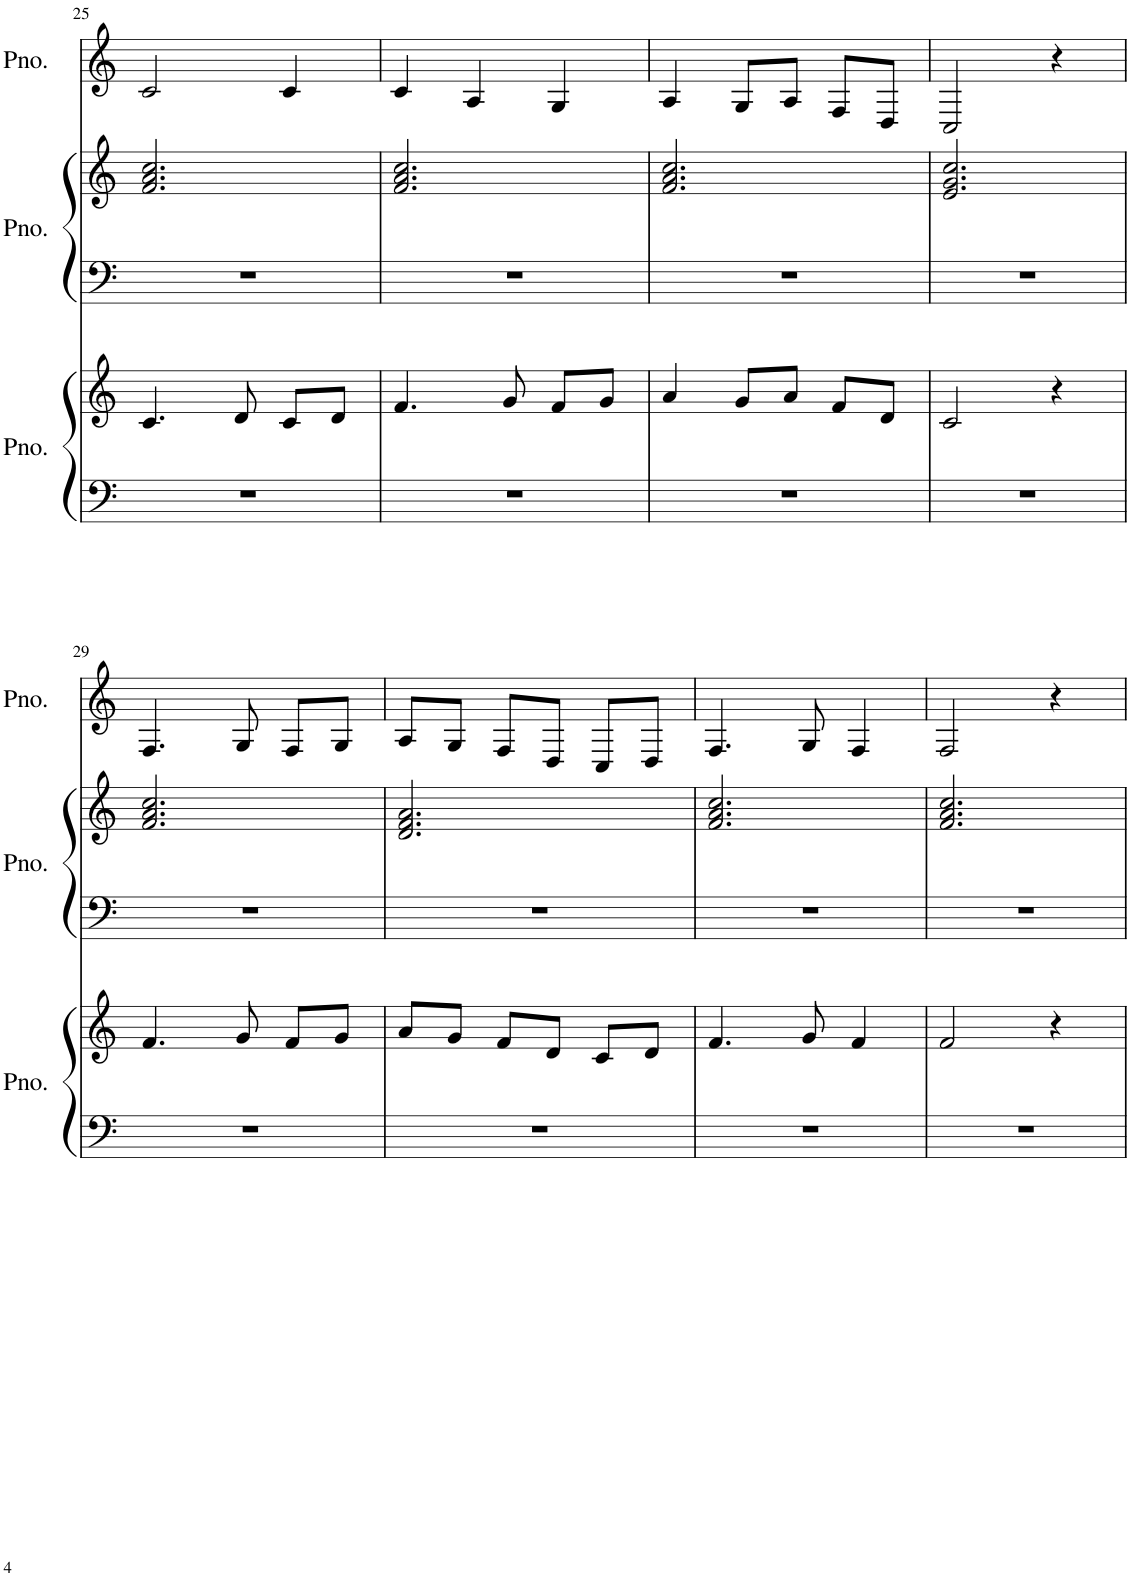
**kern	**kern	**kern	**kern	**kern
*part3	*part3	*part2	*part2	*part1
*staff5	*staff4	*staff3	*staff2	*staff1
*I"Piano	*	*I"Piano	*	*I"Piano
*I'Pno.	*	*I'Pno.	*	*I'Pno.
!!LO:PB:g=z
*clefF4	*clefG2	*clefF4	*clefG2	*clefG2
*k[]	*k[]	*k[]	*k[]	*k[]
*M3/4	*M3/4	*M3/4	*M3/4	*M3/4
=25	=25	=25	=25	=25
2.r	4.c/	2.r	2.f/ 2.a/ 2.cc/	2c/
.	8d/	.	.	.
.	8c/L	.	.	4c/
.	8d/J	.	.	.
=26	=26	=26	=26	=26
2.r	4.f/	2.r	2.f/ 2.a/ 2.cc/	4c/
.	.	.	.	4A/
.	8g/	.	.	.
.	8f/L	.	.	4G/
.	8g/J	.	.	.
=27	=27	=27	=27	=27
2.r	4a/	2.r	2.f/ 2.a/ 2.cc/	4A/
.	8g/L	.	.	8G/L
.	8a/J	.	.	8A/J
.	8f/L	.	.	8F/L
.	8d/J	.	.	8D/J
=28	=28	=28	=28	=28
2.r	2c/	2.r	2.e/ 2.g/ 2.cc/	2C/
.	4r	.	.	4r
!!LO:LB:g=z
=29	=29	=29	=29	=29
2.r	4.f/	2.r	2.f/ 2.a/ 2.cc/	4.F/
.	8g/	.	.	8G/
.	8f/L	.	.	8F/L
.	8g/J	.	.	8G/J
=30	=30	=30	=30	=30
2.r	8a/L	2.r	2.d/ 2.f/ 2.a/	8A/L
.	8g/J	.	.	8G/J
.	8f/L	.	.	8F/L
.	8d/J	.	.	8D/J
.	8c/L	.	.	8C/L
.	8d/J	.	.	8D/J
=31	=31	=31	=31	=31
2.r	4.f/	2.r	2.f/ 2.a/ 2.cc/	4.F/
.	8g/	.	.	8G/
.	4f/	.	.	4F/
=32	=32	=32	=32	=32
2.r	2f/	2.r	2.f/ 2.a/ 2.cc/	2F/
.	4r	.	.	4r
=	=	=	=	=
*-	*-	*-	*-	*-
